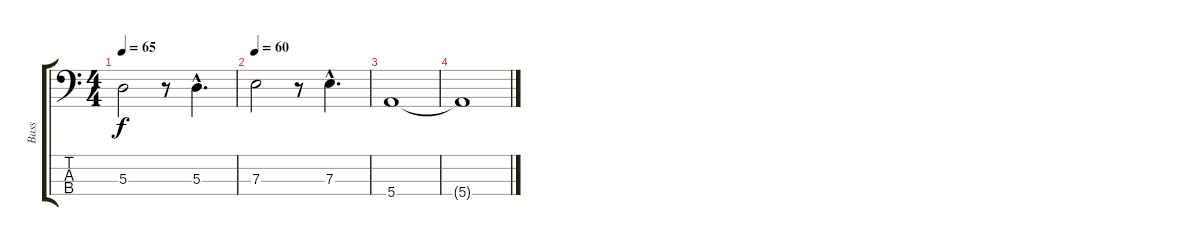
\track ("Bass" "Bass") {instrument electricbassfinger}
\staff {score tabs}
\tuning (G2 D2 A1 E1) {hide}
\ts (4 4)
\tempo 65
\clef f4
\ks c
5.3.2{dy f} r.8 5.3{hac}.4{d} |
\tempo 60
7.3.2 r.8 7.3{hac}.4{d} |
5.4.1 |
5.4{t}.1
